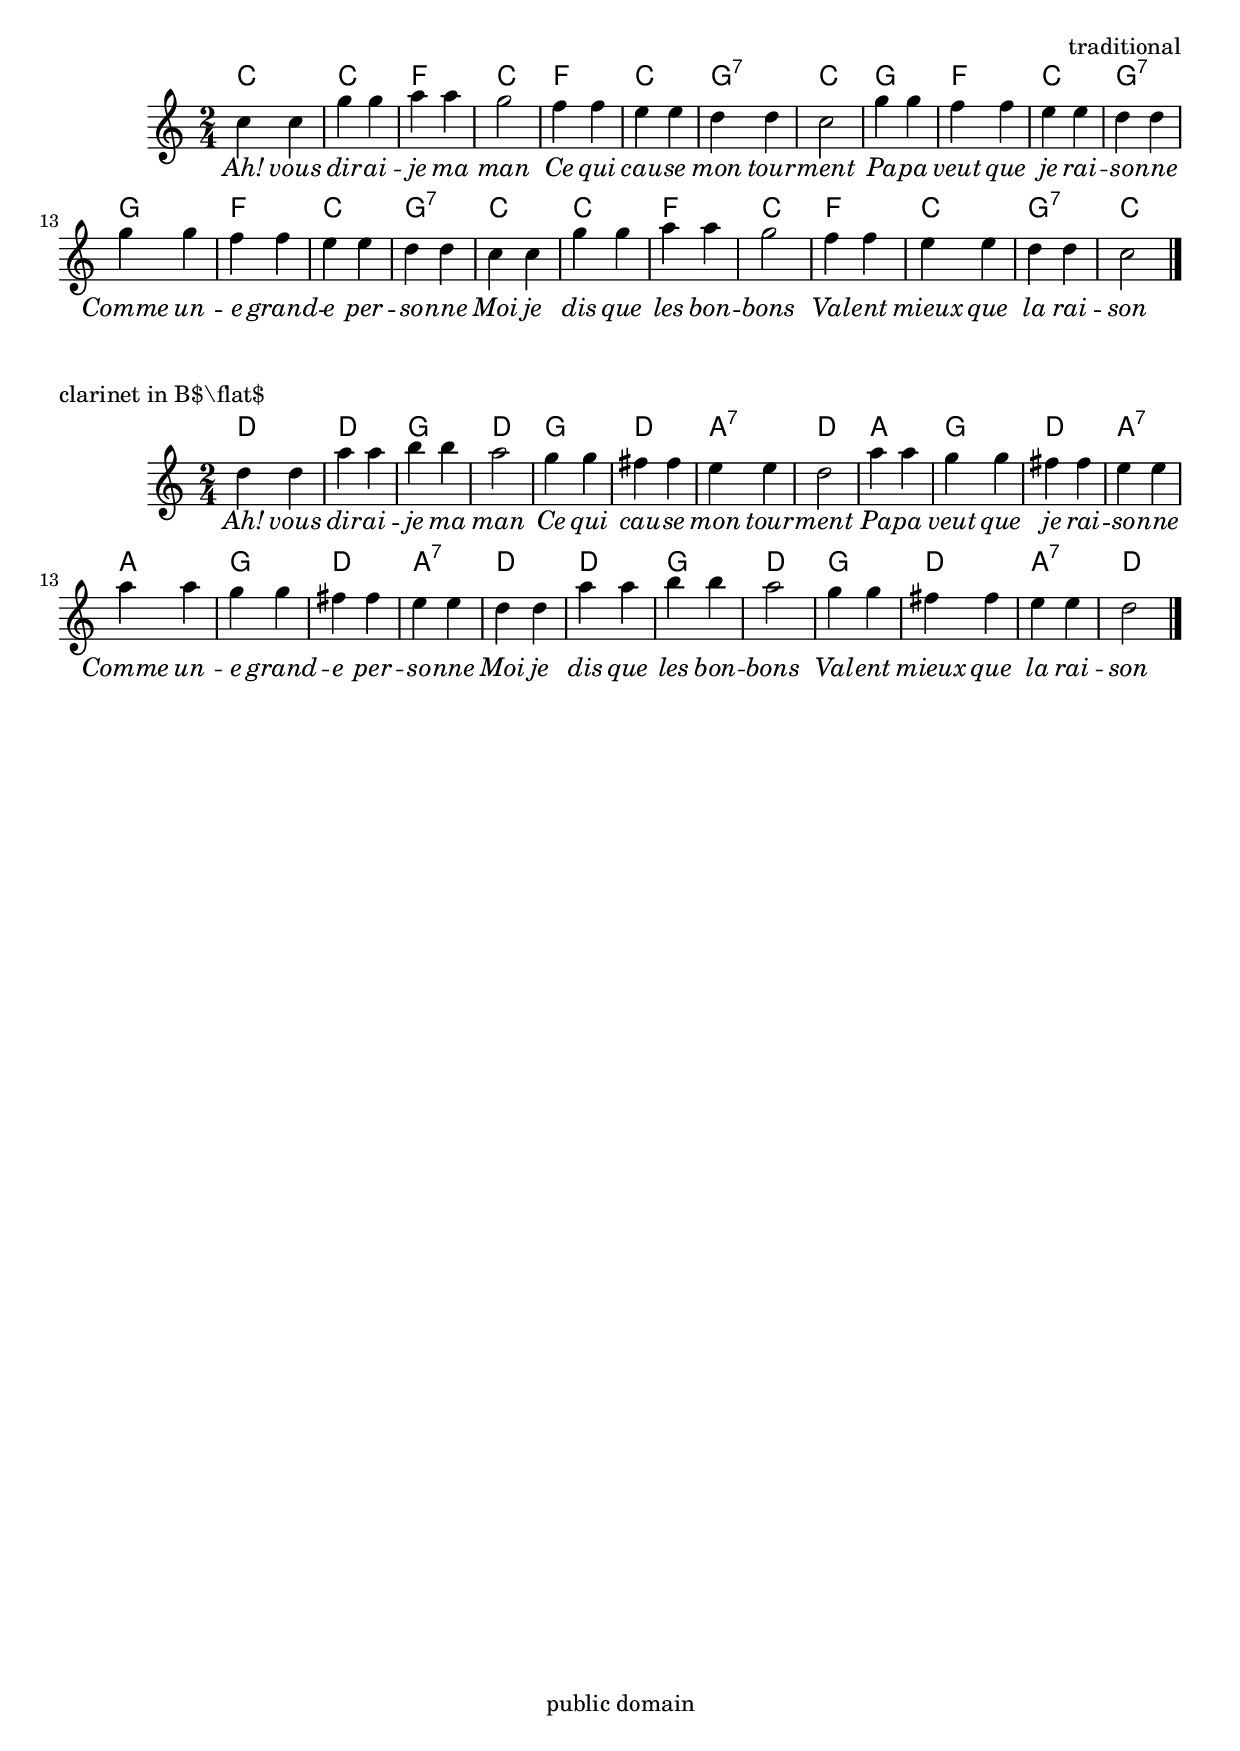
#(ly:set-option 'old-relative)
\version "2.3.22"
\header{
filename = 	 "twinkle-pop.ly"
xtitle = 	 "Ah, vous dirais-je, maman "
composer = 	 "traditional"
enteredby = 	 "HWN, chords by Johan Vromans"
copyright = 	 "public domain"
}


melodie = \relative c'' {
        \clef "violin"
        \time 2/4 

        c4 c  | g' g | a a | g2  |
        f4 f  | e e  | d d | c2  |
        g'4 g | f f  | e e | d d |
        g  g  | f f  | e e | d d |
	% copy 1-8
        c4 c  | g' g | a a | g2  |
        f4 f  | e e  | d d | c2 \bar "|."
}

acc = \chordmode {
	% why don't \skip, s4 work?
        c2 c f c
        f c g:7 c
	g f c  g:7 % urg, bug!
        g f c  g:7
	% copy 1-8
        c2 c f c
        f c g:7 c
}

text = \lyricmode{ 
        \override LyricText  #'font-shape = #'italic

        Ah!4 vous dir -- ai -- je ma man2
        Ce4 qui cau -- se mon tour -- ment2
        Pa4 --  pa veut que je rai -- so -- nne
        Comme4 un -- e grand -- e per -- so -- nne
        Moi4 je dis que les bon -- bons2
        Val4 -- ent mieux que la rai -- son2
        
}

\score {
        <<  
	   \context ChordNames \acc
	   \context Staff=melody \melodie
           \context Lyrics \text
        >>
	\header{
		title = "Ah, vous dirais-je, maman "
	}
        \layout {  }
}

\score {
        <<  
	   \context ChordNames \transpose c d\acc
	   \context Staff=melody \transpose c d\melodie
           \context Lyrics \text
        >>
	\header{
		piece = "clarinet in B$\flat$"
	}
        \layout {  }
}

